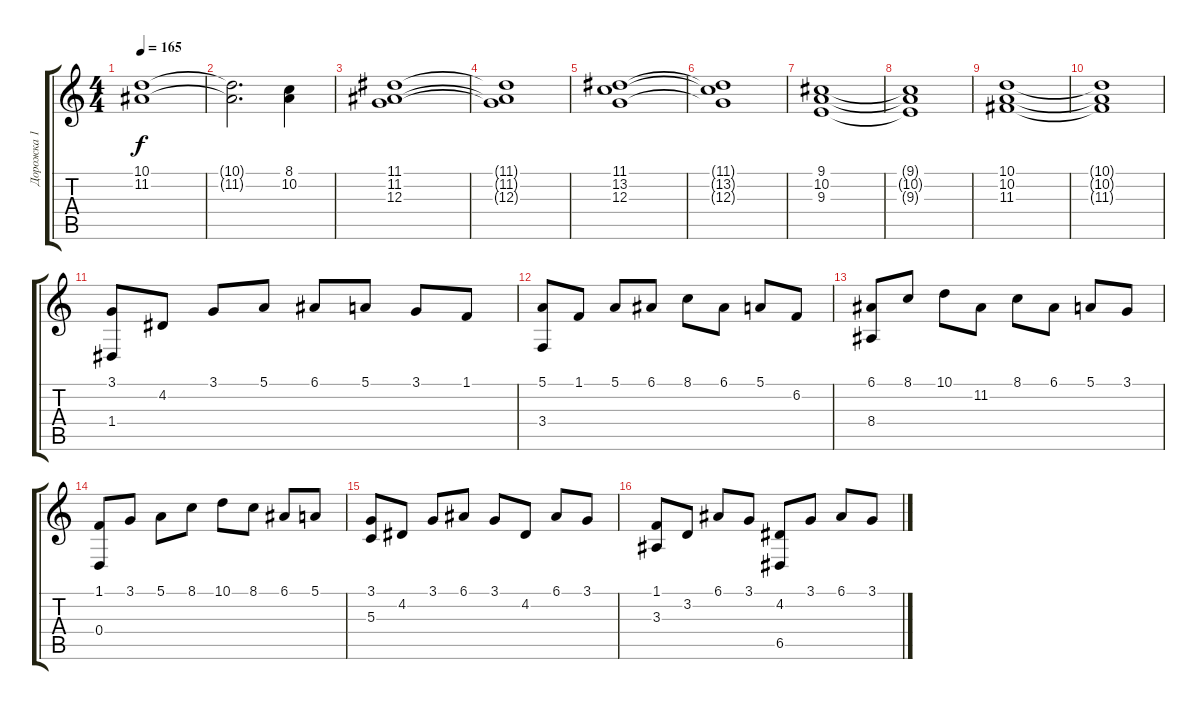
\track ("Дорожка 1" "Дорожка 1") {instrument stringensemble1}
\staff {score tabs}
\tuning (E4 B3 G3 D3 A2 E2) {hide}
\ts (4 4)
\tempo 165
\clef g2
\ks c
(10.1 11.2).1{dy f} |
(10.1{t} 11.2{t}).2{d} (8.1 10.2).4 |
(11.1 11.2 12.3).1 |
(11.1{t} 11.2{t} 12.3{t}).1 |
(11.1 13.2 12.3).1 |
(11.1{t} 13.2{t} 12.3{t}).1 |
(9.1 10.2 9.3).1 |
(9.1{t} 10.2{t} 9.3{t}).1 |
(10.1 10.2 11.3).1 |
(10.1{t} 10.2{t} 11.3{t}).1 |
(3.1 1.4).8 4.2.8 3.1.8 5.1.8 6.1.8 5.1.8 3.1.8 1.1.8 |
(5.1 3.4).8 1.1.8 5.1.8 6.1.8 8.1.8 6.1.8 5.1.8 6.2.8 |
(6.1 8.4).8 8.1.8 10.1.8 11.2.8 8.1.8 6.1.8 5.1.8 3.1.8 |
(1.1 0.4).8 3.1.8 5.1.8 8.1.8 10.1.8 8.1.8 6.1.8 5.1.8 |
(3.1 5.3).8 4.2.8 3.1.8 6.1.8 3.1.8 4.2.8 6.1.8 3.1.8 |
(1.1 3.3).8 3.2.8 6.1.8 3.1.8 (4.2 6.5).8 3.1.8 6.1.8 3.1.8
